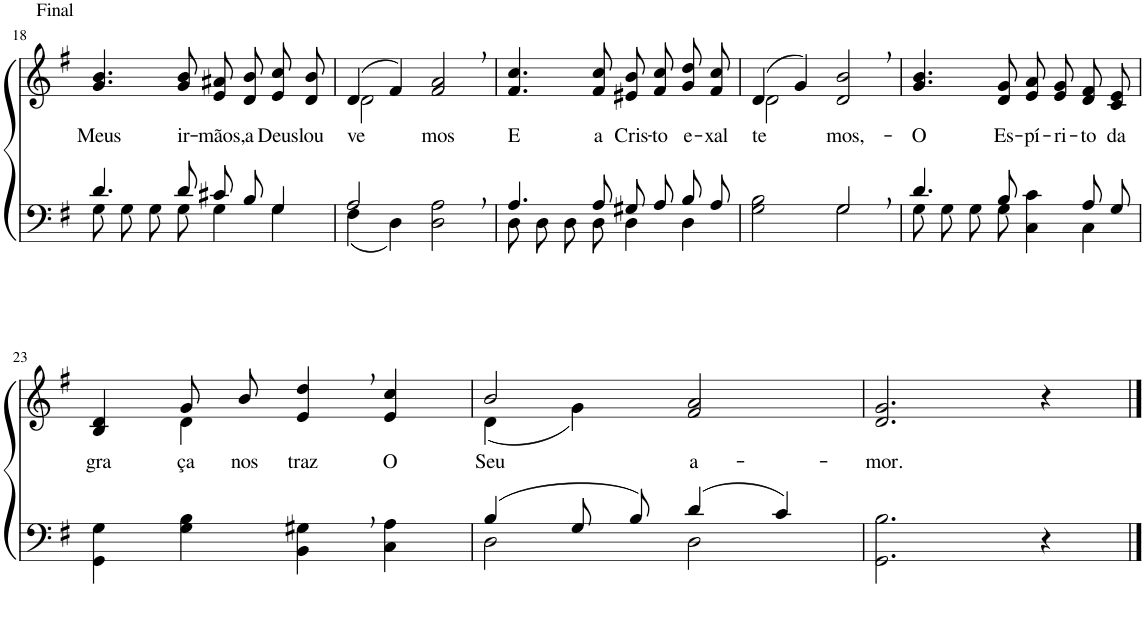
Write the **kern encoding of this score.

**kern	**kern	**text
*part2	*part1	*part1
*staff2	*staff1	*staff1
*I"Parte III e IV	*I"Parte I e II	*
!!LO:PB:g=z
*clefF4	*clefG2	*
*k[f#]	*k[f#]	*
*M4/4	*M4/4	*
=18	=18	=18
*^	*	*
!	!	!LO:TX:a:t=Final	!
!	!	!	!LO:LY:b
4.d/	8G\L	4.g/ 4.b/	Meus
.	8G\J	.	.
.	8G\L	.	.
!	!	!	!LO:LY:b
8d/	8G\J	8g/ 8b/	ir-
!	!	!	!LO:LY:b
8c#X/L	4G\	8e/ 8a#X/L	-mãos,
!	!	!	!LO:LY:b
8B/J	.	8d/ 8b/J	a
!	!	!	!LO:LY:b
4G/	4G\	8e/ 8cc/L	Deus
!	!	!	!LO:LY:b
.	.	8d/ 8b/J	lou-
=19	=19	=19	=19
*	*	*^	*
!	!	!	!	!LO:LY:b
2A/	4F#\	(4d/	2d\	-ve-
.	4D\	4f#/)	.	.
!	!	!	!	!LO:LY:b
2ryy	2D\ 2A\	2f#/, 2a/,	2ryy	-mos
=20	=20	=20	=20	=20
!	!	!	!	!LO:LY:b
*	*	*v	*v	*
4.A/	8D\L	4.f#/ 4.cc/	E
.	8D\J	.	.
.	8D\L	.	.
!	!	!	!LO:LY:b
8A/	8D\J	8f#/ 8cc/	a
!	!	!	!LO:LY:b
8G#X/L	4D\	8e#X/ 8b/L	Cris-
!	!	!	!LO:LY:b
8A/J	.	8f#/ 8cc/J	-to
!	!	!	!LO:LY:b
8B/L	4D\	8g/ 8dd/L	e-
!	!	!	!LO:LY:b
8A/J	.	8f#/ 8cc/J	-xal-
=21	=21	=21	=21
*	*	*^	*
!	!	!	!	!LO:LY:b
2G\ 2B\	2ryy	(4d/	2d\	-te-
.	.	4g/)	.	.
!	!	!	!	!LO:LY:b
2G,\	2G/	2d/, 2b/,	2ryy	-mos,-
=22	=22	=22	=22	=22
!	!	!	!	!LO:LY:b
*	*	*v	*v	*
4.d/	8G\L	4.g/ 4.b/	-O
.	8G\J	.	.
.	8G\L	.	.
!	!	!	!LO:LY:b
8B/	8G\J	8d/ 8g/	Es-
!	!	!	!LO:LY:b
4C\ 4c\	4ryy	8e/ 8a/L	-pí-
!	!	!	!LO:LY:b
.	.	8e/ 8g/J	-ri-
!	!	!	!LO:LY:b
8A/L	4C\	8d/ 8f#/L	-to
!	!	!	!LO:LY:b
8G/J	.	8c/ 8e/J	da
*v	*v	*	*
!!LO:LB:g=z
=23	=23	=23
!	!	!LO:LY:b
*	*^	*
4GG\ 4G\	4B/ 4d/	4ryy	gra-
!	!	!	!LO:LY:b
4G\ 4B\	8g/L	4d\	-ça
!	!	!	!LO:LY:b
.	8b/J	.	nos
!	!	!	!LO:LY:b
4BB\, 4G#X\,	4e/, 4dd/,	2ryy	traz
!	!	!	!LO:LY:b
4C\ 4A\	4e/ 4cc/	.	O
=24	=24	=24	=24
*^	*	*	*
!	!	!	!	!LO:LY:b
(4B/	2D\	2b/	(4d\	Seu
8G/L	.	.	4g\)	.
8B/J)	.	.	.	.
!	!	!	!	!LO:LY:b
(4d/	2D\	2f#/ 2a/	2ryy	a-
4c/)	.	.	.	.
*v	*v	*	*	*
*	*v	*v	*
=25	=25	=25
!	!	!LO:LY:b
2.GG\ 2.B\	2.d/ 2.g/	-mor.
4r	4r	.
==	==	==
*-	*-	*-
